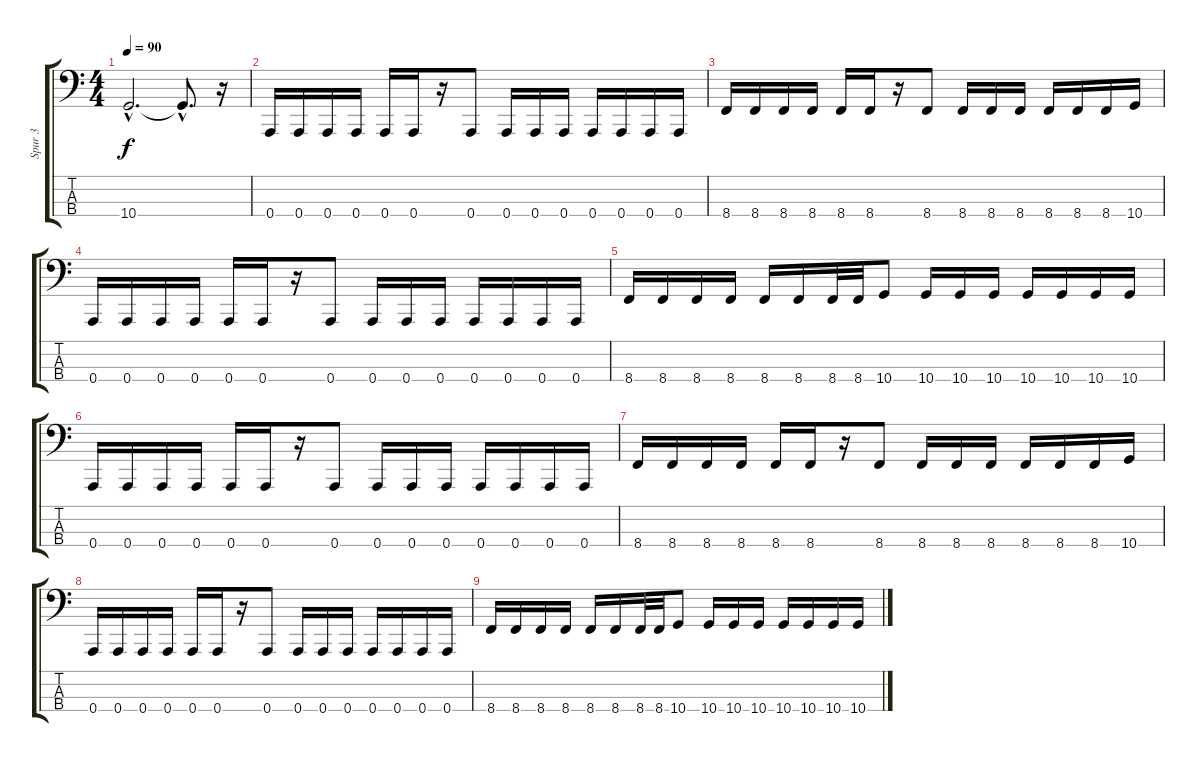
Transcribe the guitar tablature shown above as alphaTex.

\track ("Spur 3" "Spur 3") {instrument electricbasspick}
\staff {score tabs}
\tuning (D2 A1 E1 A0) {hide}
\ts (4 4)
\tempo 90
\clef f4
\ks c
10.4{hac}.2{d dy f} 10.4{hac t}.8{d} r.16 |
0.4.16 0.4.16 0.4.16 0.4.16 0.4.16 0.4.16 r.16 0.4.8 0.4.16 0.4.16 0.4.16 0.4.16 0.4.16 0.4.16 0.4.16 |
8.4.16 8.4.16 8.4.16 8.4.16 8.4.16 8.4.16 r.16 8.4.8 8.4.16 8.4.16 8.4.16 8.4.16 8.4.16 8.4.16 10.4.16 |
0.4.16 0.4.16 0.4.16 0.4.16 0.4.16 0.4.16 r.16 0.4.8 0.4.16 0.4.16 0.4.16 0.4.16 0.4.16 0.4.16 0.4.16 |
8.4.16 8.4.16 8.4.16 8.4.16 8.4.16 8.4.16 8.4.32 8.4.32 10.4.8 10.4.16 10.4.16 10.4.16 10.4.16 10.4.16 10.4.16 10.4.16 |
0.4.16 0.4.16 0.4.16 0.4.16 0.4.16 0.4.16 r.16 0.4.8 0.4.16 0.4.16 0.4.16 0.4.16 0.4.16 0.4.16 0.4.16 |
8.4.16 8.4.16 8.4.16 8.4.16 8.4.16 8.4.16 r.16 8.4.8 8.4.16 8.4.16 8.4.16 8.4.16 8.4.16 8.4.16 10.4.16 |
0.4.16 0.4.16 0.4.16 0.4.16 0.4.16 0.4.16 r.16 0.4.8 0.4.16 0.4.16 0.4.16 0.4.16 0.4.16 0.4.16 0.4.16 |
8.4.16 8.4.16 8.4.16 8.4.16 8.4.16 8.4.16 8.4.32 8.4.32 10.4.8 10.4.16 10.4.16 10.4.16 10.4.16 10.4.16 10.4.16 10.4.16
